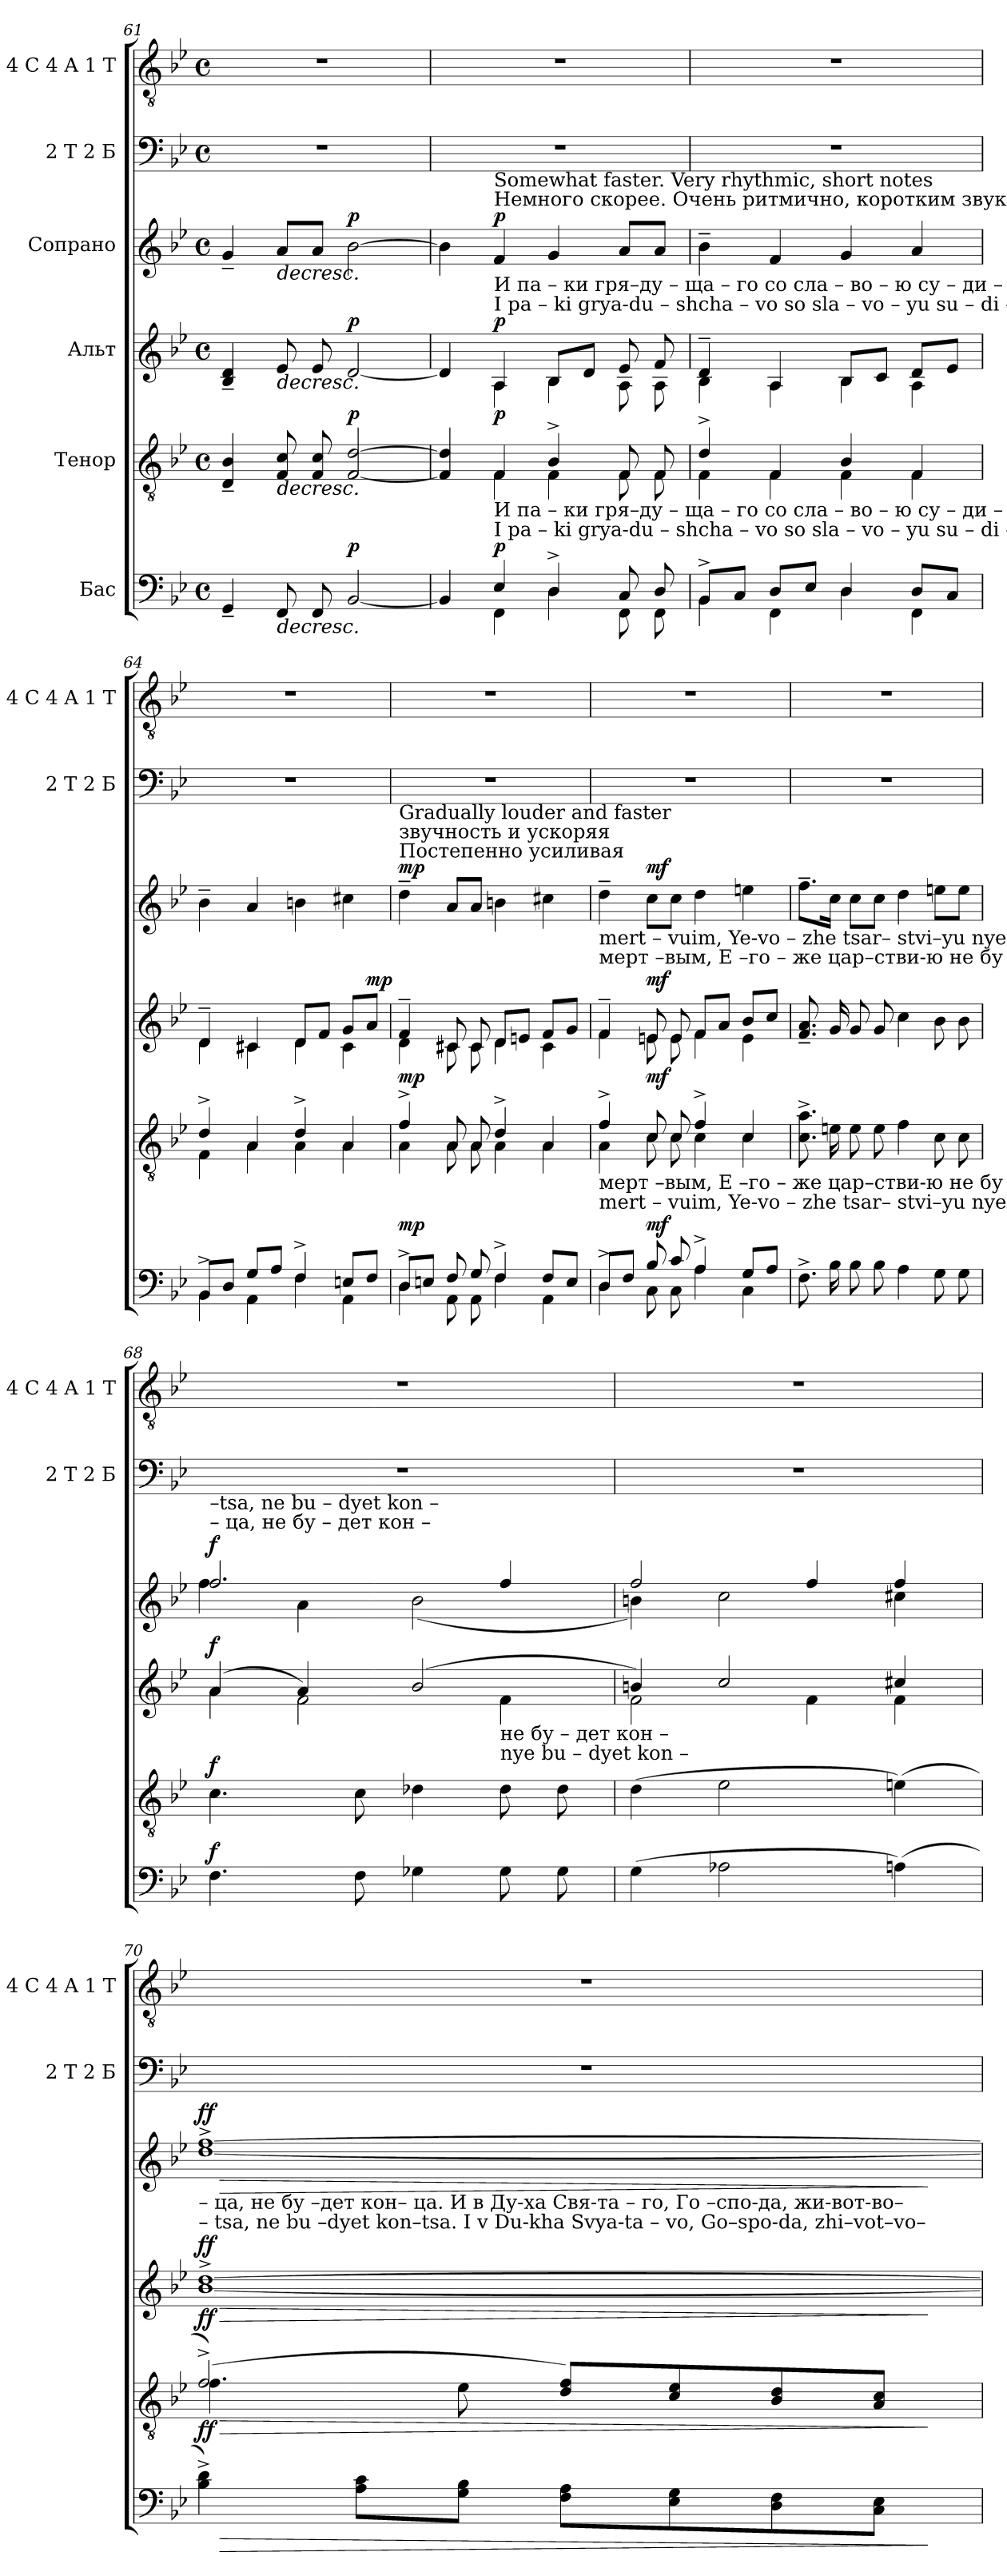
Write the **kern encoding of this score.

**kern	**dynam	**kern	**dynam	**kern	**dynam	**kern	**dynam	**kern	**kern
*part6	*part6	*part5	*part5	*part4	*part4	*part3	*part3	*part2	*part1
*staff6	*staff6	*staff5	*staff5	*staff4	*staff4	*staff3	*staff3	*staff2	*staff1
*I"Бас	*	*I"Тенор	*	*I"Альт	*	*I"Сопрано	*	*I"2 T 2 Б	*I"4 C 4 A 1 T
*	*	*	*	*	*	*	*	*I'2 T 2 Б	*I'4 C 4 A 1 T
*clefF4	*	*clefGv2	*	*clefG2	*	*clefG2	*	*clefF4	*clefGv2
*k[b-e-]	*	*k[b-e-]	*	*k[b-e-]	*	*k[b-e-]	*	*k[b-e-]	*k[b-e-]
*M4/4	*	*M4/4	*	*M4/4	*	*M4/4	*	*M4/4	*M4/4
*met(c)	*	*met(c)	*	*met(c)	*	*met(c)	*	*met(c)	*met(c)
=61	=61	=61	=61	=61	=61	=61	=61	=61	=61
4GG~/	.	4D/~ 4B-/~	.	4B-/~ 4d/~	.	4g~/	.	1r	1r
!	!LO:HP:b	!	!LO:HP:b	!	!LO:HP:b	!	!LO:HP:b	!	!
8FF/	>	8F/ 8c/	>	8e-/	>	8a/L	>	.	.
8FF/	.	8F/ 8c/	.	8e-/	.	8a/J	.	.	.
!	!LO:DY:a	!	!LO:DY:a	!	!LO:DY:a	!	!LO:DY:a	!	!
[2BB-/	p	[2F/ [2d/	p	[2d/	p	[2b-\	p	.	.
.	]	.	]	.	]	.	]	.	.
!!LO:PB:g=z
=62	=62	=62	=62	=62	=62	=62	=62	=62	=62
*^	*	*^	*	*^	*	*	*	*	*
4BB-/]	4ryy	.	4F/] 4d/]	4ryy	.	4d/]	4ryy	.	4b-\]	.	1r	1r
!	!	!	!	!	!	!	!	!	!LO:TX:a:t=Немного скорее.  Очень ритмично, коротким звуком	!	!	!
!	!	!	!	!	!	!	!	!	!LO:TX:a:t=Somewhat faster.  Very rhythmic, short notes	!	!	!
!	!	!	!	!	!	!	!	!	!LO:TX:b:t=И    па  –  ки  гря–ду  –   ща  –   го        со          сла  –  во  –  ю       су    –    ди     –   ти  жив–ым       и	!	!	!
!	!	!	!	!	!	!	!	!	!LO:TX:b:t=I     pa  –  ki   grya-du  – shcha – vo       so           sla   –   vo  – yu      su     –    di      –    ti   zhiv –uim       i	!	!	!
!	!	!	!LO:TX:b:t=И    па  –  ки  гря–ду  –   ща  –   го        со          сла  –  во  –  ю       су    –    ди     –   ти  жив–ым       и	!	!	!	!	!	!	!	!	!
!	!	!	!LO:TX:b:t=I     pa  –  ki   grya-du  – shcha – vo       so           sla   –   vo  – yu      su     –    di      –    ti   zhiv –uim       i	!	!	!	!	!	!	!	!	!
!	!	!LO:DY:a	!	!	!LO:DY:a	!	!	!LO:DY:a	!	!LO:DY:a	!	!
4E-/	4FF\	p	4F/	4F\	p	4A/	4A\	p	4f/	p	.	.
4D^/	4D\	.	4B-^/	4F\	.	8B-/L	4B-\	.	4g/	.	.	.
.	.	.	.	.	.	8d/J	.	.	.	.	.	.
8C/	8FF\	.	8F/	8F\	.	8e-/	8A\	.	8a/L	.	.	.
8D/	8FF\	.	8F/	8F\	.	8f/	8A\	.	8a/J	.	.	.
=63	=63	=63	=63	=63	=63	=63	=63	=63	=63	=63	=63	=63
8BB-^/L	4BB-\	.	4d^/	4F\	.	4d~/	4B-\	.	4b-~\	.	1r	1r
8C/J	.	.	.	.	.	.	.	.	.	.	.	.
8D/L	4FF\	.	4F/	4F\	.	4A/	4A\	.	4f/	.	.	.
8E-/J	.	.	.	.	.	.	.	.	.	.	.	.
4D/	4D\	.	4B-/	4F\	.	8B-/L	4B-\	.	4g/	.	.	.
.	.	.	.	.	.	8c/J	.	.	.	.	.	.
8D/L	4FF\	.	4F/	4F\	.	8d/L	4A\	.	4a/	.	.	.
8C/J	.	.	.	.	.	8e-/J	.	.	.	.	.	.
=64	=64	=64	=64	=64	=64	=64	=64	=64	=64	=64	=64	=64
8BB-^/L	4BB-\	.	4d^/	4F\	.	4d~/	4d\	.	4b-~\	.	1r	1r
8D/J	.	.	.	.	.	.	.	.	.	.	.	.
8G/L	4AA\	.	4A/	4A\	.	4c#X/	4c#\	.	4a/	.	.	.
8A/J	.	.	.	.	.	.	.	.	.	.	.	.
4F^/	4F\	.	4d^/	4A\	.	8d/L	4d\	.	4bn\	.	.	.
.	.	.	.	.	.	8f/J	.	.	.	.	.	.
8En/L	4AA\	.	4A/	4A\	.	8g/L	4c#\	.	4cc#X\	.	.	.
!	!	!	!	!	!	!	!	!LO:DY:a	!	!	!	!
8F/J	.	.	.	.	.	8a/J	.	mp	.	.	.	.
=65	=65	=65	=65	=65	=65	=65	=65	=65	=65	=65	=65	=65
*	*	*	*	*	*	*	*	*	*	*	*	*MM135
!	!	!	!	!	!	!	!	!	!LO:TX:a:t=Постепенно усиливая	!	!	!
!	!	!	!	!	!	!	!	!	!LO:TX:a:t=звучность и ускоряя	!	!	!
!	!	!	!	!	!	!	!	!	!LO:TX:a:t=Gradually louder and faster	!	!	!
!	!	!LO:DY:a	!	!	!LO:DY:a	!	!	!	!	!LO:DY:a	!	!
8D^/L	4D\	mp	4f^/	4A\	mp	4f~/	4d\	.	4dd~\	mp	1r	1r
8En/J	.	.	.	.	.	.	.	.	.	.	.	.
8F/	8AA\	.	8A/	8A\	.	8c#X/	8c#\	.	8a/L	.	.	.
8G/	8AA\	.	8A/	8A\	.	8c#/	8c#\	.	8a/J	.	.	.
4F^/	4F\	.	4d^/	4A\	.	8d/L	4d\	.	4bn\	.	.	.
.	.	.	.	.	.	8en/J	.	.	.	.	.	.
8F/L	4AA\	.	4A/	4A\	.	8f/L	4c#\	.	4cc#X\	.	.	.
8E/J	.	.	.	.	.	8g/J	.	.	.	.	.	.
!!LO:LB:g=z
=66	=66	=66	=66	=66	=66	=66	=66	=66	=66	=66	=66	=66
!	!	!	!	!	!	!	!	!	!LO:TX:b:t=mert – vuim, Ye-vo  – zhe      tsar– stvi–yu   nye bu  – dyet kon –tsa.   ne           bu     –        –        – dyet           kon –	!	!	!
!	!	!	!	!	!	!	!	!	!LO:TX:b:t=мерт –вым, Е –го   –  же       цар–стви-ю   не   бу  – дет  кон – ца,   не          бу      –        –        –  дет           кон –	!	!	!
!	!	!	!LO:TX:b:t=мерт –вым, Е –го   –  же       цар–стви-ю   не   бу  – дет  кон – ца,          не   бу–дет кон–ца.	!	!	!	!	!	!	!	!	!
!	!	!	!LO:TX:b:t=mert – vuim, Ye-vo  – zhe      tsar– stvi–yu   nye bu  – dyet kon –tsa,          ne    bu-dyet kon–tsa.	!	!	!	!	!	!	!	!	!
8D^/L	4D\	.	4f^/	4A\	.	4f~/	4f\	.	4dd~\	.	1r	1r
8F/J	.	.	.	.	.	.	.	.	.	.	.	.
!	!	!LO:DY:a	!	!	!LO:DY:a	!	!	!LO:DY:a	!	!LO:DY:a	!	!
8B-/	8C\	mf	8c/	8c\	mf	8en/	8e\	mf	8cc\L	mf	.	.
8c/	8C\	.	8c/	8c\	.	8e/	8e\	.	8cc\J	.	.	.
4A^/	4A\	.	4f^/	4c\	.	8f/L	4f\	.	4dd\	.	.	.
.	.	.	.	.	.	8a/J	.	.	.	.	.	.
8G/L	4C\	.	4c/	4c\	.	8b-/L	4e\	.	4een\	.	.	.
8A/J	.	.	.	.	.	8cc/J	.	.	.	.	.	.
*v	*v	*	*	*	*	*v	*v	*	*	*	*	*
*	*	*v	*v	*	*	*	*	*	*	*
=67	=67	=67	=67	=67	=67	=67	=67	=67	=67
*	*	*	*	*	*	*	*	*	*MM140
8.F^\	.	8.c\^ 8.a\^	.	8.f/~ 8.a/~	.	8.ff~\L	.	1r	1r
16B-\	.	16en\	.	16g/	.	16cc\Jk	.	.	.
8B-\	.	8e\	.	8g/	.	8cc\L	.	.	.
8B-\	.	8e\	.	8g/	.	8cc\J	.	.	.
4A\	.	4f\	.	4cc\	.	4dd\	.	.	.
8G\	.	8c\	.	8b-\	.	8een\L	.	.	.
8G\	.	8c\	.	8b-\	.	8ee\J	.	.	.
=68	=68	=68	=68	=68	=68	=68	=68	=68	=68
*	*	*	*	*^	*	*^	*	*	*
!	!	!	!	!	!	!	!LO:TX:a:t=– ца,                              не          бу     –       дет  кон –	!	!	!	!
!	!	!	!	!	!	!	!LO:TX:a:t=–tsa,                              ne          bu      –      dyet kon –	!	!	!	!
!	!LO:DY:a	!	!LO:DY:a	!	!	!LO:DY:a	!	!	!LO:DY:a	!	!
4.F\	f	4.c\	f	(4a/	4a\	f	2.ff/	4ff\	f	1r	1r
.	.	.	.	4a/	2f\)	.	.	4a\	.	.	.
8F\	.	8c\	.	.	.	.	.	.	.	.	.
4G-X\	.	4d-X\	.	(2b-/	.	.	.	(2b-\	.	.	.
!	!	!	!	!	!LO:TX:b:t=не            бу     –     дет    кон –	!	!	!	!	!	!
!	!	!	!	!	!LO:TX:b:t=nye           bu     –   dyet    kon –	!	!	!	!	!	!
8G-\	.	8d-\	.	.	4f\	.	4ff/	.	.	.	.
8G-\	.	8d-\	.	.	.	.	.	.	.	.	.
=69	=69	=69	=69	=69	=69	=69	=69	=69	=69	=69	=69
*	*	*	*	*	*	*	*	*	*	*	*MM150
(4G\	.	(4d\	.	4bn/)	2f\	.	2ff/	4bn\)	.	1r	1r
2A-X\	.	2e-\	.	2cc/	.	.	.	2cc\	.	.	.
.	.	.	.	.	4f\	.	4ff/	.	.	.	.
(4An\)	.	(4en\)	.	4cc#X/	4f\	.	4ff/	4cc#X\	.	.	.
!!LO:PB:g=z
=70	=70	=70	=70	=70	=70	=70	=70	=70	=70	=70	=70
!	!	!	!	!	!	!	!LO:TX:b:t=– ца,                                               не      бу –дет кон– ца.            И в Ду-ха Свя-та   –   го,  Го –спо-да,     жи-вот-во–	!	!	!	!
!	!	!	!	!	!	!	!LO:TX:b:t=– tsa,                                               ne     bu –dyet kon–tsa.           I v Du-kha Svya-ta  –   vo,  Go–spo-da,     zhi–vot–vo–	!	!	!	!
!	!LO:HP:b	!	!LO:HP:b	!	!	!LO:HP:b	!	!	!LO:HP:b	!	!
*	*	*^	*	*	*	*	*	*	*	*	*
!	!LO:DY:n=1:a	!	!	!LO:DY:n=1:a	!	!	!LO:DY:n=1:a	!	!	!LO:DY:n=1:a	!	!
*	*	*	*	*	*v	*v	*	*	*	*	*	*
4B-\^ 4d\^)	> ff	(2f^/)	4.f\	> ff	[1b-^ [1dd^	> ff	[1ff^	[1dd	> ff	1r	1r
8A\ 8c\L	.	.	.	.	.	.	.	.	.	.	.
8G\ 8B-\J	.	.	8e-\	.	.	.	.	.	.	.	.
8F\ 8A\L	.	8d/ 8f/L)	2ryy	.	.	.	.	.	.	.	.
8E-\ 8G\	.	8c/ 8e-/	.	.	.	.	.	.	.	.	.
8D\ 8F\	.	8B-/ 8d/	.	.	.	.	.	.	.	.	.
8C\ 8E-\J	.	8A/ 8c/J	.	.	.	.	.	.	.	.	.
*	*	*v	*v	*	*	*	*v	*v	*	*	*
.	]	.	]	.	]	.	]	.	.
=	=	=	=	=	=	=	=	=	=
*-	*-	*-	*-	*-	*-	*-	*-	*-	*-
